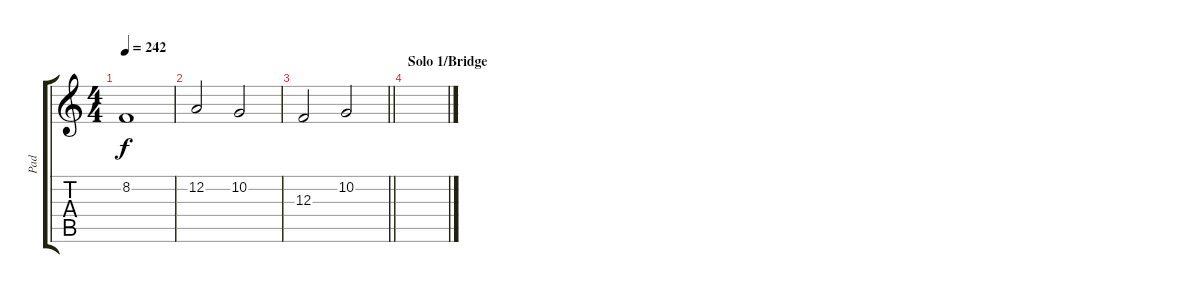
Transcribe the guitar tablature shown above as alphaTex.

\track ("Pad" "Pad") {instrument pad8sweep}
\staff {score tabs}
\tuning (D4 A3 F3 C3 G2 C2) {hide}
\ts (4 4)
\tempo 242
\clef g2
\ks c
8.2.1{dy f} |
12.2.2 10.2.2 |
\barLineRight lightlight
12.3.2 10.2.2 |
\section ("" "Solo 1/Bridge")
